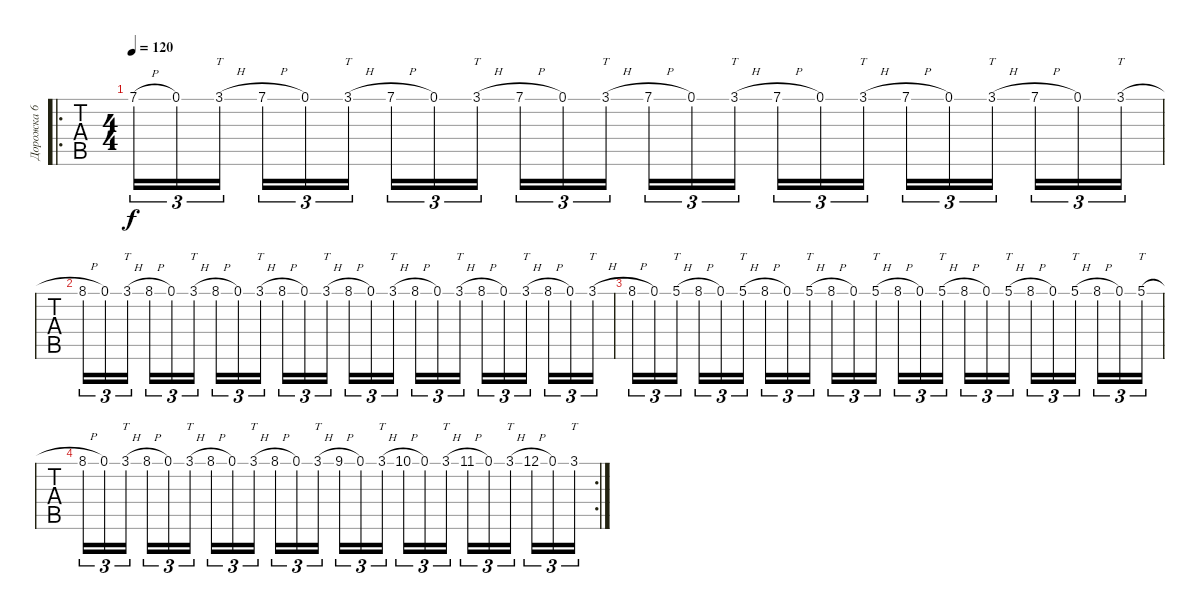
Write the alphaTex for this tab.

\track ("Дорожка 6" "Дорожка 6") {instrument distortionguitar}
\staff {tabs}
\tuning (E4 B3 G3 D3 A2 E2) {hide}
\ro
\ts (4 4)
\tempo 120
\clef g2
\ks c
7.1{h}.16{tu (3 2) dy f} 0.1.16{tu (3 2)} 3.1{h}.16{tt tu (3 2) beam splitsecondary} 7.1{h}.16{tu (3 2)} 0.1.16{tu (3 2)} 3.1{h}.16{tt tu (3 2)} 7.1{h}.16{tu (3 2)} 0.1.16{tu (3 2)} 3.1{h}.16{tt tu (3 2) beam splitsecondary} 7.1{h}.16{tu (3 2)} 0.1.16{tu (3 2)} 3.1{h}.16{tt tu (3 2)} 7.1{h}.16{tu (3 2)} 0.1.16{tu (3 2)} 3.1{h}.16{tt tu (3 2) beam splitsecondary} 7.1{h}.16{tu (3 2)} 0.1.16{tu (3 2)} 3.1{h}.16{tt tu (3 2)} 7.1{h}.16{tu (3 2)} 0.1.16{tu (3 2)} 3.1{h}.16{tt tu (3 2) beam splitsecondary} 7.1{h}.16{tu (3 2)} 0.1.16{tu (3 2)} 3.1{h}.16{tt tu (3 2)} |
8.1{h}.16{tu (3 2)} 0.1.16{tu (3 2)} 3.1{h}.16{tt tu (3 2) beam splitsecondary} 8.1{h}.16{tu (3 2)} 0.1.16{tu (3 2)} 3.1{h}.16{tt tu (3 2)} 8.1{h}.16{tu (3 2)} 0.1.16{tu (3 2)} 3.1{h}.16{tt tu (3 2) beam splitsecondary} 8.1{h}.16{tu (3 2)} 0.1.16{tu (3 2)} 3.1{h}.16{tt tu (3 2)} 8.1{h}.16{tu (3 2)} 0.1.16{tu (3 2)} 3.1{h}.16{tt tu (3 2) beam splitsecondary} 8.1{h}.16{tu (3 2)} 0.1.16{tu (3 2)} 3.1{h}.16{tt tu (3 2)} 8.1{h}.16{tu (3 2)} 0.1.16{tu (3 2)} 3.1{h}.16{tt tu (3 2) beam splitsecondary} 8.1{h}.16{tu (3 2)} 0.1.16{tu (3 2)} 3.1{h}.16{tt tu (3 2)} |
8.1{h}.16{tu (3 2)} 0.1.16{tu (3 2)} 5.1{h}.16{tt tu (3 2) beam splitsecondary} 8.1{h}.16{tu (3 2)} 0.1.16{tu (3 2)} 5.1{h}.16{tt tu (3 2)} 8.1{h}.16{tu (3 2)} 0.1.16{tu (3 2)} 5.1{h}.16{tt tu (3 2) beam splitsecondary} 8.1{h}.16{tu (3 2)} 0.1.16{tu (3 2)} 5.1{h}.16{tt tu (3 2)} 8.1{h}.16{tu (3 2)} 0.1.16{tu (3 2)} 5.1{h}.16{tt tu (3 2) beam splitsecondary} 8.1{h}.16{tu (3 2)} 0.1.16{tu (3 2)} 5.1{h}.16{tt tu (3 2)} 8.1{h}.16{tu (3 2)} 0.1.16{tu (3 2)} 5.1{h}.16{tt tu (3 2) beam splitsecondary} 8.1{h}.16{tu (3 2)} 0.1.16{tu (3 2)} 5.1{h}.16{tt tu (3 2)} |
\rc 2
8.1{h}.16{tu (3 2)} 0.1.16{tu (3 2)} 3.1{h}.16{tt tu (3 2) beam splitsecondary} 8.1{h}.16{tu (3 2)} 0.1.16{tu (3 2)} 3.1{h}.16{tt tu (3 2)} 8.1{h}.16{tu (3 2)} 0.1.16{tu (3 2)} 3.1{h}.16{tt tu (3 2) beam splitsecondary} 8.1{h}.16{tu (3 2)} 0.1.16{tu (3 2)} 3.1{h}.16{tt tu (3 2)} 9.1{h}.16{tu (3 2)} 0.1.16{tu (3 2)} 3.1{h}.16{tt tu (3 2) beam splitsecondary} 10.1{h}.16{tu (3 2)} 0.1.16{tu (3 2)} 3.1{h}.16{tt tu (3 2)} 11.1{h}.16{tu (3 2)} 0.1.16{tu (3 2)} 3.1{h}.16{tt tu (3 2) beam splitsecondary} 12.1{h}.16{tu (3 2)} 0.1.16{tu (3 2)} 3.1.16{tt tu (3 2)}
